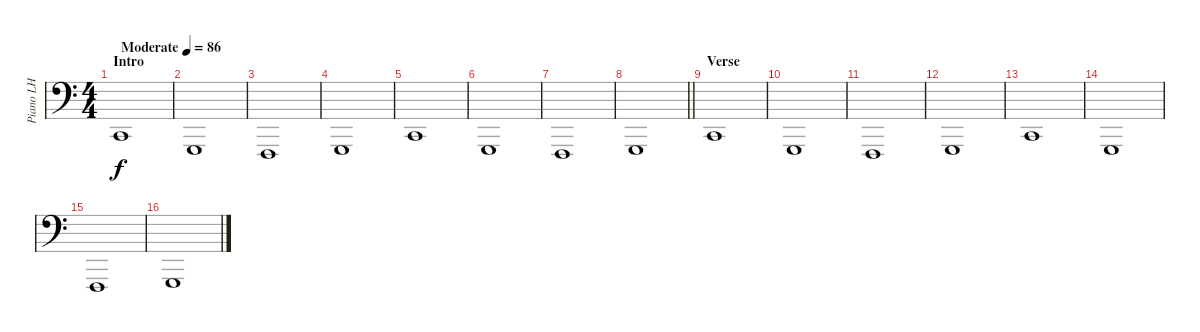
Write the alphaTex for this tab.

\track ("Piano LH" "Piano LH") {instrument brightacousticpiano}
\staff {score}
\tuning (G2 D2 A1 E1) {hide}
\ts (4 4)
\section ("" "Intro")
\tempo (86 "Moderate")
\clef f4
\ks c
3.3.1{dy f instrument brightacousticpiano} |
3.4.1 |
1.4.1 |
3.4.1 |
3.3.1 |
3.4.1 |
1.4.1 |
\barLineRight lightlight
3.4.1 |
\section ("" "Verse")
3.3.1 |
3.4.1 |
1.4.1 |
3.4.1 |
3.3.1 |
3.4.1 |
1.4.1 |
3.4.1
